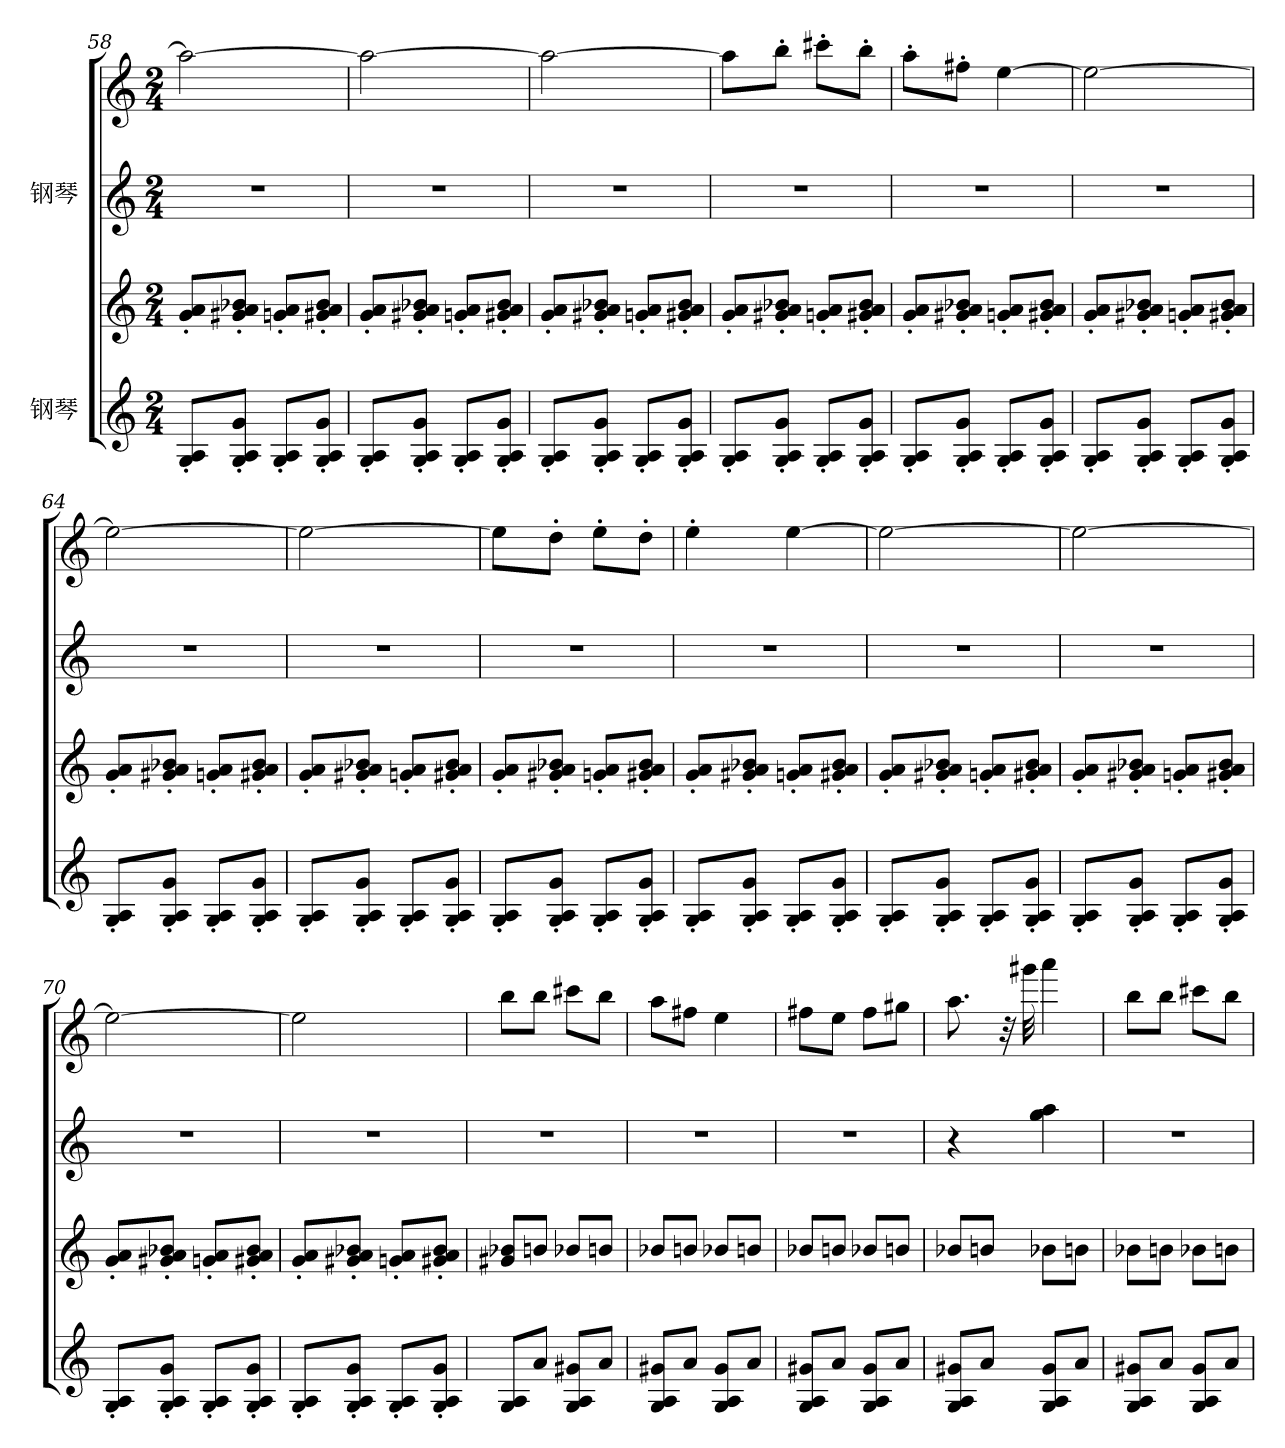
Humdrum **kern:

**kern	**kern	**kern	**kern
*part2	*part2	*part1	*part1
*staff4	*staff3	*staff2	*staff1
*I"钢琴	*	*I"钢琴	*
!!LO:PB:g=z
*clefG2	*clefG2	*clefG2	*clefG2
*k[]	*k[]	*k[]	*k[]
*M2/4	*M2/4	*M2/4	*M2/4
=58	=58	=58	=58
8G/' 8A/'L	8g/' 8a/'L	2r	2aa\_
8G/' 8A/' 8g/'J	8g#X/' 8a/' 8b-X/'J	.	.
8G/' 8A/'L	8gn/' 8a/'L	.	.
8G/' 8A/' 8g/'J	8g#X/' 8a/' 8b-/'J	.	.
=59	=59	=59	=59
8G/' 8A/'L	8g/' 8a/'L	2r	2aa\_
8G/' 8A/' 8g/'J	8g#X/' 8a/' 8b-X/'J	.	.
8G/' 8A/'L	8gn/' 8a/'L	.	.
8G/' 8A/' 8g/'J	8g#X/' 8a/' 8b-/'J	.	.
=60	=60	=60	=60
8G/' 8A/'L	8g/' 8a/'L	2r	2aa\_
8G/' 8A/' 8g/'J	8g#X/' 8a/' 8b-X/'J	.	.
8G/' 8A/'L	8gn/' 8a/'L	.	.
8G/' 8A/' 8g/'J	8g#X/' 8a/' 8b-/'J	.	.
=61	=61	=61	=61
8G/' 8A/'L	8g/' 8a/'L	2r	8aa\L]
8G/' 8A/' 8g/'J	8g#X/' 8a/' 8b-X/'J	.	8bb'\J
8G/' 8A/'L	8gn/' 8a/'L	.	8ccc#X'\L
8G/' 8A/' 8g/'J	8g#X/' 8a/' 8b-/'J	.	8bb'\J
!!LO:LB:g=z
=62	=62	=62	=62
8G/' 8A/'L	8g/' 8a/'L	2r	8aa'\L
8G/' 8A/' 8g/'J	8g#X/' 8a/' 8b-X/'J	.	8ff#X'\J
8G/' 8A/'L	8gn/' 8a/'L	.	[4ee\
8G/' 8A/' 8g/'J	8g#X/' 8a/' 8b-/'J	.	.
=63	=63	=63	=63
8G/' 8A/'L	8g/' 8a/'L	2r	2ee\_
8G/' 8A/' 8g/'J	8g#X/' 8a/' 8b-X/'J	.	.
8G/' 8A/'L	8gn/' 8a/'L	.	.
8G/' 8A/' 8g/'J	8g#X/' 8a/' 8b-/'J	.	.
=64	=64	=64	=64
8G/' 8A/'L	8g/' 8a/'L	2r	2ee\_
8G/' 8A/' 8g/'J	8g#X/' 8a/' 8b-X/'J	.	.
8G/' 8A/'L	8gn/' 8a/'L	.	.
8G/' 8A/' 8g/'J	8g#X/' 8a/' 8b-/'J	.	.
=65	=65	=65	=65
8G/' 8A/'L	8g/' 8a/'L	2r	2ee\_
8G/' 8A/' 8g/'J	8g#X/' 8a/' 8b-X/'J	.	.
8G/' 8A/'L	8gn/' 8a/'L	.	.
8G/' 8A/' 8g/'J	8g#X/' 8a/' 8b-/'J	.	.
!!LO:LB:g=z
=66	=66	=66	=66
8G/' 8A/'L	8g/' 8a/'L	2r	8ee\L]
8G/' 8A/' 8g/'J	8g#X/' 8a/' 8b-X/'J	.	8dd'\J
8G/' 8A/'L	8gn/' 8a/'L	.	8ee'\L
8G/' 8A/' 8g/'J	8g#X/' 8a/' 8b-/'J	.	8dd'\J
=67	=67	=67	=67
8G/' 8A/'L	8g/' 8a/'L	2r	4ee'\
8G/' 8A/' 8g/'J	8g#X/' 8a/' 8b-X/'J	.	.
8G/' 8A/'L	8gn/' 8a/'L	.	[4ee\
8G/' 8A/' 8g/'J	8g#X/' 8a/' 8b-/'J	.	.
=68	=68	=68	=68
8G/' 8A/'L	8g/' 8a/'L	2r	2ee\_
8G/' 8A/' 8g/'J	8g#X/' 8a/' 8b-X/'J	.	.
8G/' 8A/'L	8gn/' 8a/'L	.	.
8G/' 8A/' 8g/'J	8g#X/' 8a/' 8b-/'J	.	.
=69	=69	=69	=69
8G/' 8A/'L	8g/' 8a/'L	2r	2ee\_
8G/' 8A/' 8g/'J	8g#X/' 8a/' 8b-X/'J	.	.
8G/' 8A/'L	8gn/' 8a/'L	.	.
8G/' 8A/' 8g/'J	8g#X/' 8a/' 8b-/'J	.	.
!!LO:PB:g=z
=70	=70	=70	=70
8G/' 8A/'L	8g/' 8a/'L	2r	2ee\_
8G/' 8A/' 8g/'J	8g#X/' 8a/' 8b-X/'J	.	.
8G/' 8A/'L	8gn/' 8a/'L	.	.
8G/' 8A/' 8g/'J	8g#X/' 8a/' 8b-/'J	.	.
=71	=71	=71	=71
*	*	*	*MM176
8G/' 8A/'L	8g/' 8a/'L	2r	2ee\]
8G/' 8A/' 8g/'J	8g#X/' 8a/' 8b-X/'J	.	.
8G/' 8A/'L	8gn/' 8a/'L	.	.
8G/' 8A/' 8g/'J	8g#X/' 8a/' 8b-/'J	.	.
=72	=72	=72	=72
*	*	*	*MM186
8G/ 8A/L	8g#X/ 8b-X/L	2r	8bb\L
8a/J	8bn/J	.	8bb\J
8G/ 8A/ 8g#X/L	8b-X/L	.	8ccc#X\L
8a/J	8bn/J	.	8bb\J
=73	=73	=73	=73
8G/ 8A/ 8g#X/L	8b-X/L	2r	8aa\L
8a/J	8bn/J	.	8ff#X\J
8G/ 8A/ 8g#/L	8b-X/L	.	4ee\
8a/J	8bn/J	.	.
=74	=74	=74	=74
8G/ 8A/ 8g#X/L	8b-X/L	2r	8ff#X\L
8a/J	8bn/J	.	8ee\J
8G/ 8A/ 8g#/L	8b-X/L	.	8ff#\L
8a/J	8bn/J	.	8gg#X\J
!!LO:LB:g=z
=75	=75	=75	=75
8G/ 8A/ 8g#X/L	8b-X/L	4r	8.aa\
8a/J	8bn/J	.	.
.	.	.	32r
.	.	.	32ggg#X\
8G/ 8A/ 8g#/L	8b-X\L	4gg\ 4aa\	4aaa\
8a/J	8bn\J	.	.
=76	=76	=76	=76
8G/ 8A/ 8g#X/L	8b-X\L	2r	8bb\L
8a/J	8bn\J	.	8bb\J
8G/ 8A/ 8g#/L	8b-X\L	.	8ccc#X\L
8a/J	8bn\J	.	8bb\J
=	=	=	=
*-	*-	*-	*-
